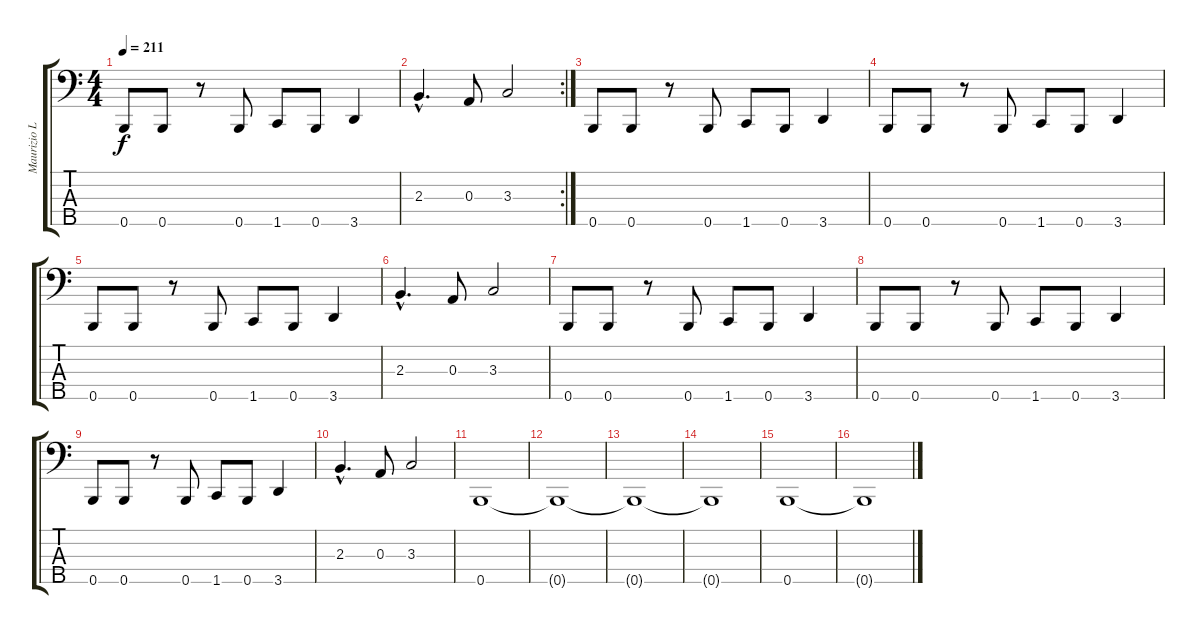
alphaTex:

\track ("Maurizio Lacono" "Maurizio L") {instrument electricbassfinger}
\staff {score tabs}
\tuning (G2 D2 A1 E1 B0) {hide}
\ts (4 4)
\tempo 211
\clef f4
\ks c
0.5.8{dy f} 0.5.8 r.8 0.5.8 1.5.8 0.5.8 3.5.4 |
\rc 2
2.3{hac}.4{d} 0.3.8 3.3.2 |
0.5.8 0.5.8 r.8 0.5.8 1.5.8 0.5.8 3.5.4 |
0.5.8 0.5.8 r.8 0.5.8 1.5.8 0.5.8 3.5.4 |
0.5.8 0.5.8 r.8 0.5.8 1.5.8 0.5.8 3.5.4 |
2.3{hac}.4{d} 0.3.8 3.3.2 |
0.5.8 0.5.8 r.8 0.5.8 1.5.8 0.5.8 3.5.4 |
0.5.8 0.5.8 r.8 0.5.8 1.5.8 0.5.8 3.5.4 |
0.5.8 0.5.8 r.8 0.5.8 1.5.8 0.5.8 3.5.4 |
2.3{hac}.4{d} 0.3.8 3.3.2 |
0.5.1 |
0.5{t}.1 |
0.5{t}.1 |
0.5{t}.1 |
0.5.1 |
0.5{t}.1
